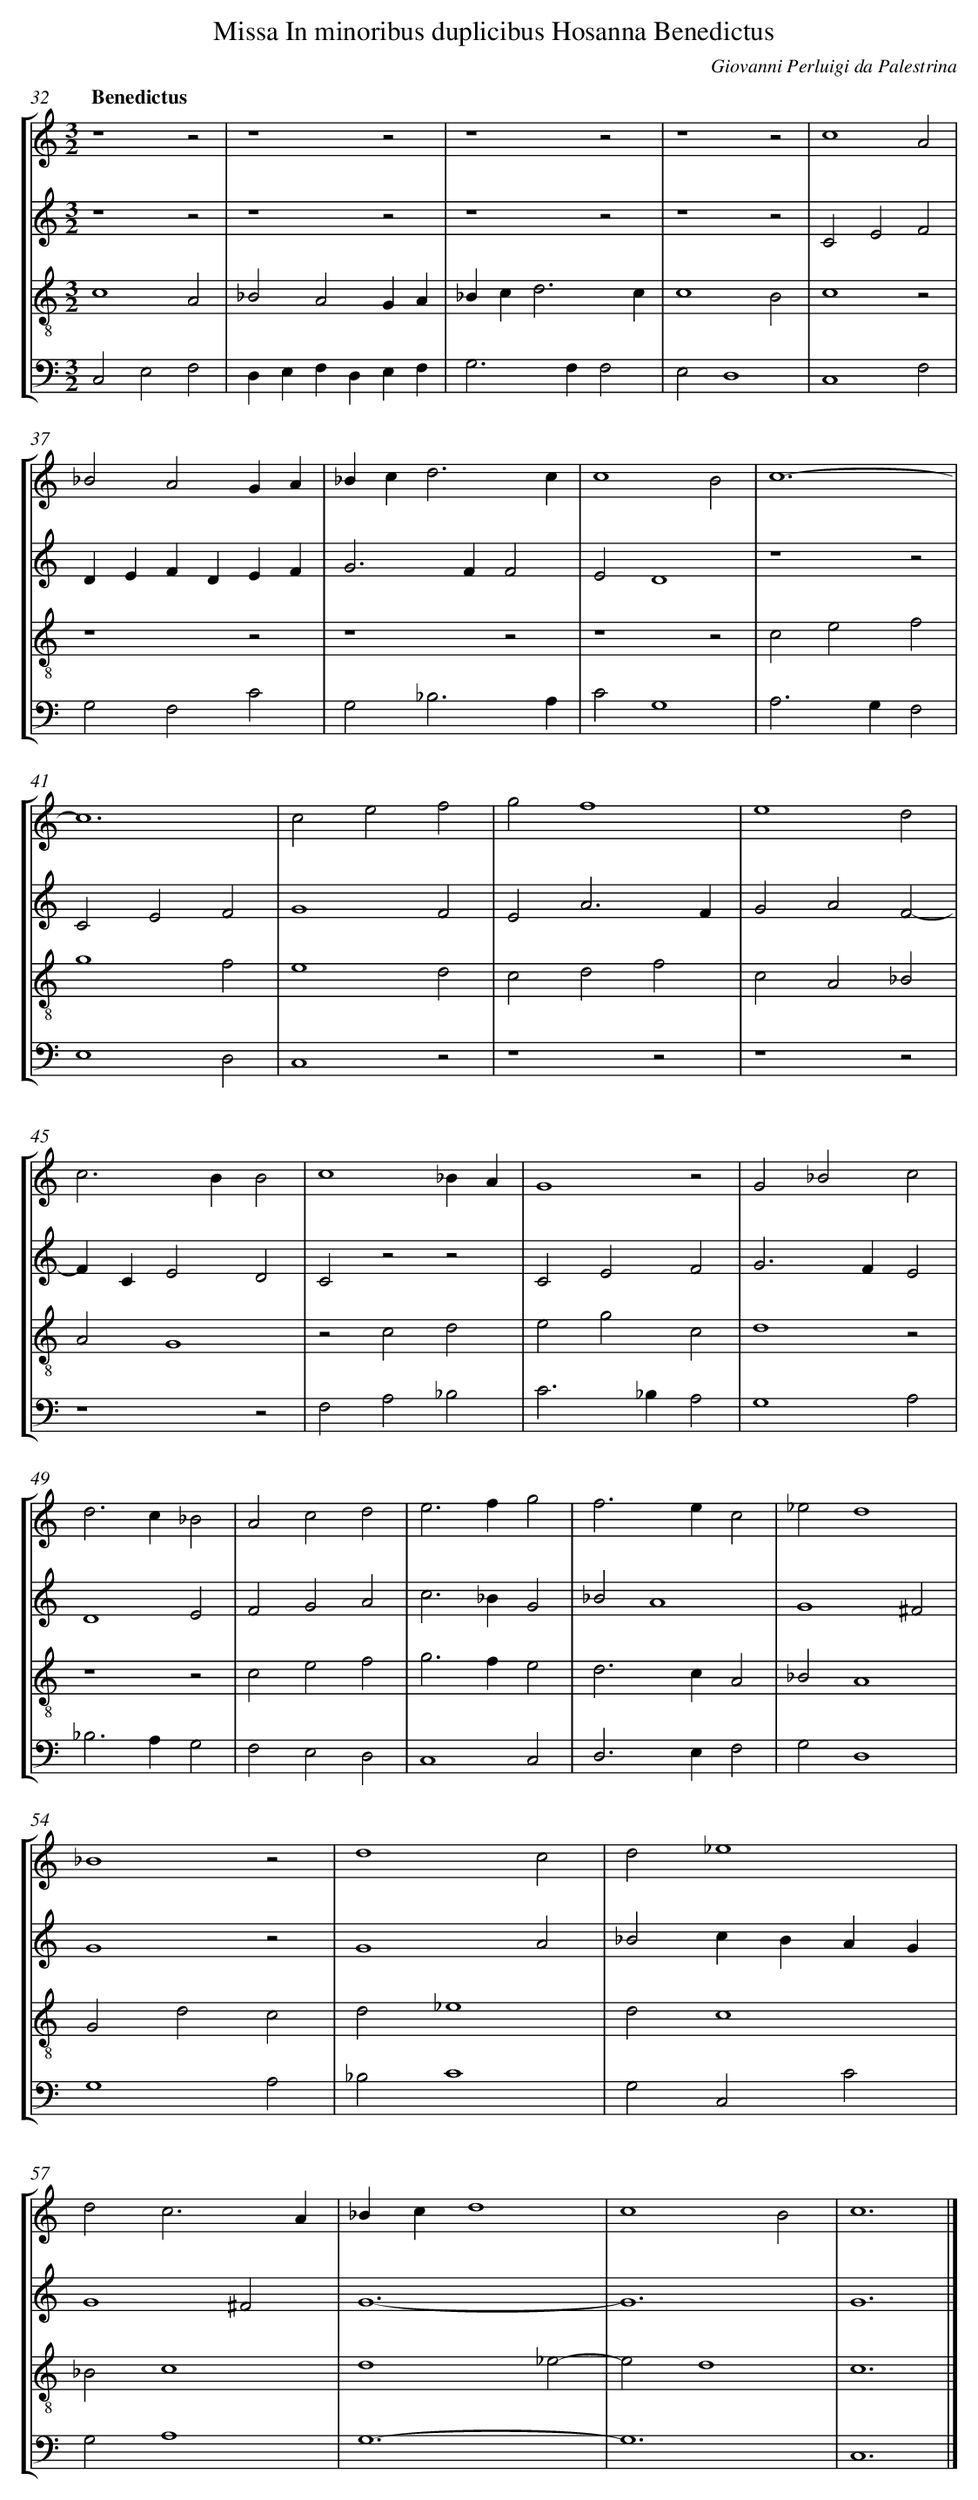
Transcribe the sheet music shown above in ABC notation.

X:1
T: Missa In minoribus duplicibus Hosanna Benedictus
C: Giovanni Perluigi da Palestrina
L: 1/4
M: 3/2
Q: "Benedictus"
%%staves [1 2 3 4]
V: 1 clef=treble
V: 2 clef=treble
V: 3 clef=treble-8
V: 4 clef=bass
K: C
[V:1] z4z2 |
[V:2] z4z2 |
[V:3] c4A2 |
[V:4] C,2E,2F,2 |
[V:1] z4z2 |
[V:2] z4z2 |
[V:3] _B2A2GA |
[V:4] D,E,F,D,E,F, |
[V:1] z4z2 |
[V:2] z4z2 |
[V:3] _Bc2<d2c |
[V:4] G,2>F,2F,2 |
[V:1] z4z2 |
[V:2] z4z2 |
[V:3] c4B2 |
[V:4] E,2D,4 |
[V:1] c4A2 |
[V:2] C2E2F2 |
[V:3] c4z2 |
[V:4] C,4F,2 |
[V:1] _B2A2GA |
[V:2] DEFDEF |
[V:3] z4z2 |
[V:4] G,2F,2C2 |
[V:1] _Bc2<d2c |
[V:2] G2>F2F2 |
[V:3] z4z2 |
[V:4] G,2_B,3A, |
[V:1] c4B2 |
[V:2] E2D4 |
[V:3] z4z2 |
[V:4] C2G,4 |
[V:1] c6- |
[V:2] z4z2 |
[V:3] c2e2f2 |
[V:4] A,2>G,2F,2 |
[V:1] c6 |
[V:2] C2E2F2 |
[V:3] g4f2 |
[V:4] E,4D,2 |
[V:1] c2e2f2 |
[V:2] G4F2 |
[V:3] e4d2 |
[V:4] C,4z2 |
[V:1] g2f4 |
[V:2] E2A3F |
[V:3] c2d2f2 |
[V:4] z4z2 |
[V:1] e4d2 |
[V:2] G2A2F2- |
[V:3] c2A2_B2 |
[V:4] z4z2 |
[V:1] c2>B2B2 |
[V:2] FCE2D2 |
[V:3] A2G4 |
[V:4] z4z2 |
[V:1] c4_BA |
[V:2] C2z2z2 |
[V:3] z2c2d2 |
[V:4] F,2A,2_B,2 |
[V:1] G4z2 |
[V:2] C2E2F2 |
[V:3] e2g2c2 |
[V:4] C2>_B,2A,2 |
[V:1] G2_B2c2 |
[V:2] G2>F2E2 |
[V:3] d4z2 |
[V:4] G,4A,2 |
[V:1] d2>c2_B2 |
[V:2] D4E2 |
[V:3] z4z2 |
[V:4] _B,2>A,2G,2 |
[V:1] A2c2d2 |
[V:2] F2G2A2 |
[V:3] c2e2f2 |
[V:4] F,2E,2D,2 |
[V:1] e2>f2g2 |
[V:2] c2>_B2G2 |
[V:3] g2>f2e2 |
[V:4] C,4C,2 |
[V:1] f2>e2c2 |
[V:2] _B2A4 |
[V:3] d2>c2A2 |
[V:4] D,2>E,2F,2 |
[V:1] _e2d4 |
[V:2] G4^F2 |
[V:3] _B2A4 |
[V:4] G,2D,4 |
[V:1] _B4z2 |
[V:2] G4z2 |
[V:3] G2d2c2 |
[V:4] G,4A,2 |
[V:1] d4c2 |
[V:2] G4A2 |
[V:3] d2_e4 |
[V:4] _B,2C4 |
[V:1] d2_e4 |
[V:2] _B2cBAG |
[V:3] d2c4 |
[V:4] G,2C,2C2 |
[V:1] d2c3A |
[V:2] G4^F2 |
[V:3] _B2c4 |
[V:4] G,2A,4 |
[V:1] _Bcd4 |
[V:2] G6- |
[V:3] d4_e2- |
[V:4] G,6- |
[V:1] c4B2 |
[V:2] G6 |
[V:3] e2d4 |
[V:4] G,6 |
[V:1] c6 |]
[V:2] G6 |]
[V:3] c6 |]
[V:4] C,6 |]
